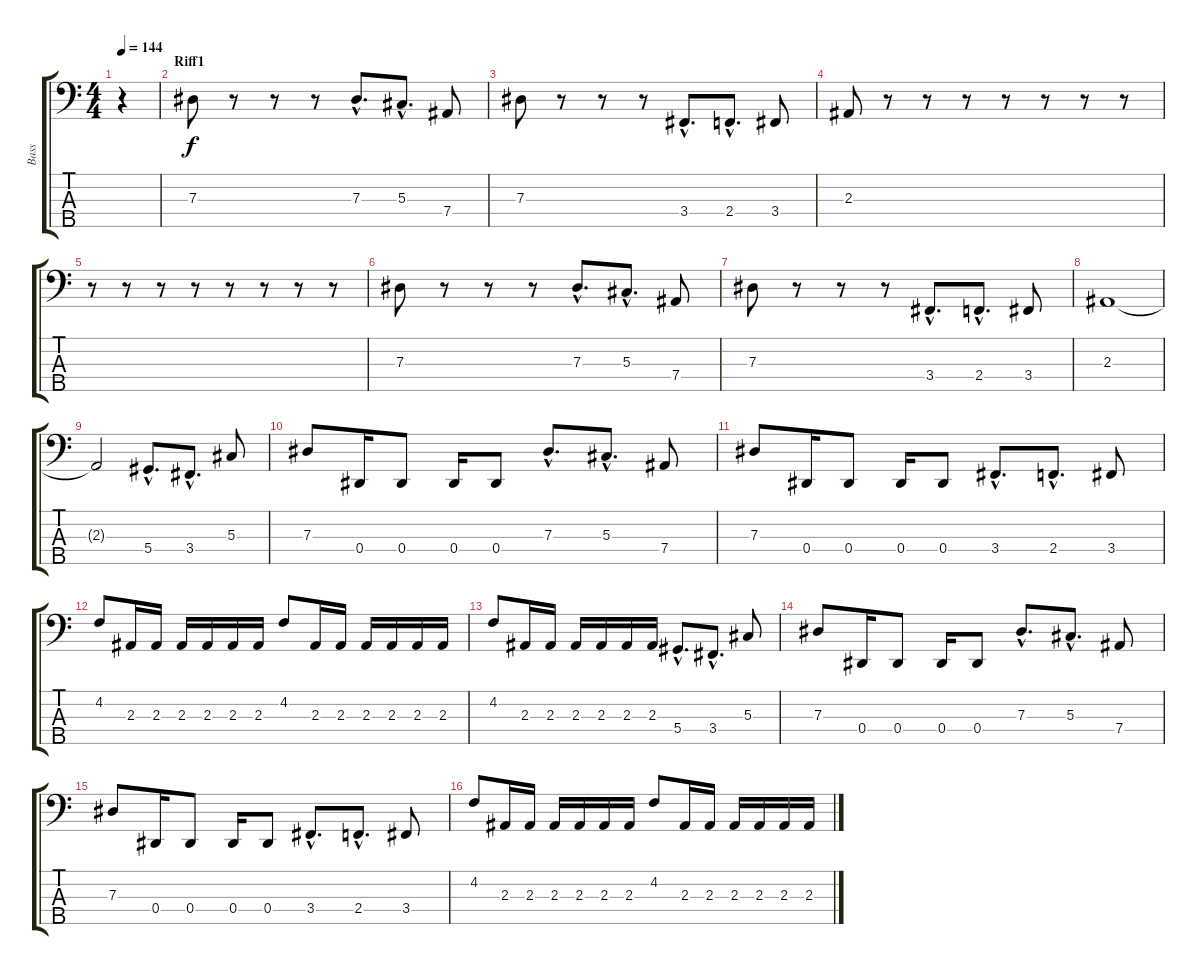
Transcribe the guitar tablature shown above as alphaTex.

\track ("Bass" "Bass") {instrument electricbasspick}
\staff {score tabs}
\tuning (Gb2 Db2 Ab1 Eb1 Bb0) {hide}
\ts (4 4)
\tempo 144
\clef f4
\ks c
r.4{dy f instrument electricbasspick} |
\section ("" "Riff1")
7.3.8 r.8 r.8 r.8 7.3{hac}.8{d} 5.3{hac}.8{d} 7.4.8 |
7.3.8 r.8 r.8 r.8 3.4{hac}.8{d} 2.4{hac}.8{d} 3.4.8 |
2.3.8 r.8 r.8 r.8 r.8 r.8 r.8 r.8 |
r.8 r.8 r.8 r.8 r.8 r.8 r.8 r.8 |
7.3.8 r.8 r.8 r.8 7.3{hac}.8{d} 5.3{hac}.8{d} 7.4.8 |
7.3.8 r.8 r.8 r.8 3.4{hac}.8{d} 2.4{hac}.8{d} 3.4.8 |
2.3.1 |
2.3{t}.2 5.4{hac}.8{d} 3.4{hac}.8{d} 5.3.8 |
7.3.8 0.4.16 0.4.8 0.4.16 0.4.8 7.3{hac}.8{d} 5.3{hac}.8{d} 7.4.8 |
7.3.8 0.4.16 0.4.8 0.4.16 0.4.8 3.4{hac}.8{d} 2.4{hac}.8{d} 3.4.8 |
4.2.8 2.3.16 2.3.16 2.3.16 2.3.16 2.3.16 2.3.16 4.2.8 2.3.16 2.3.16 2.3.16 2.3.16 2.3.16 2.3.16 |
4.2.8 2.3.16 2.3.16 2.3.16 2.3.16 2.3.16 2.3.16 5.4{hac}.8{d} 3.4{hac}.8{d} 5.3.8 |
7.3.8 0.4.16 0.4.8 0.4.16 0.4.8 7.3{hac}.8{d} 5.3{hac}.8{d} 7.4.8 |
7.3.8 0.4.16 0.4.8 0.4.16 0.4.8 3.4{hac}.8{d} 2.4{hac}.8{d} 3.4.8 |
4.2.8 2.3.16 2.3.16 2.3.16 2.3.16 2.3.16 2.3.16 4.2.8 2.3.16 2.3.16 2.3.16 2.3.16 2.3.16 2.3.16
